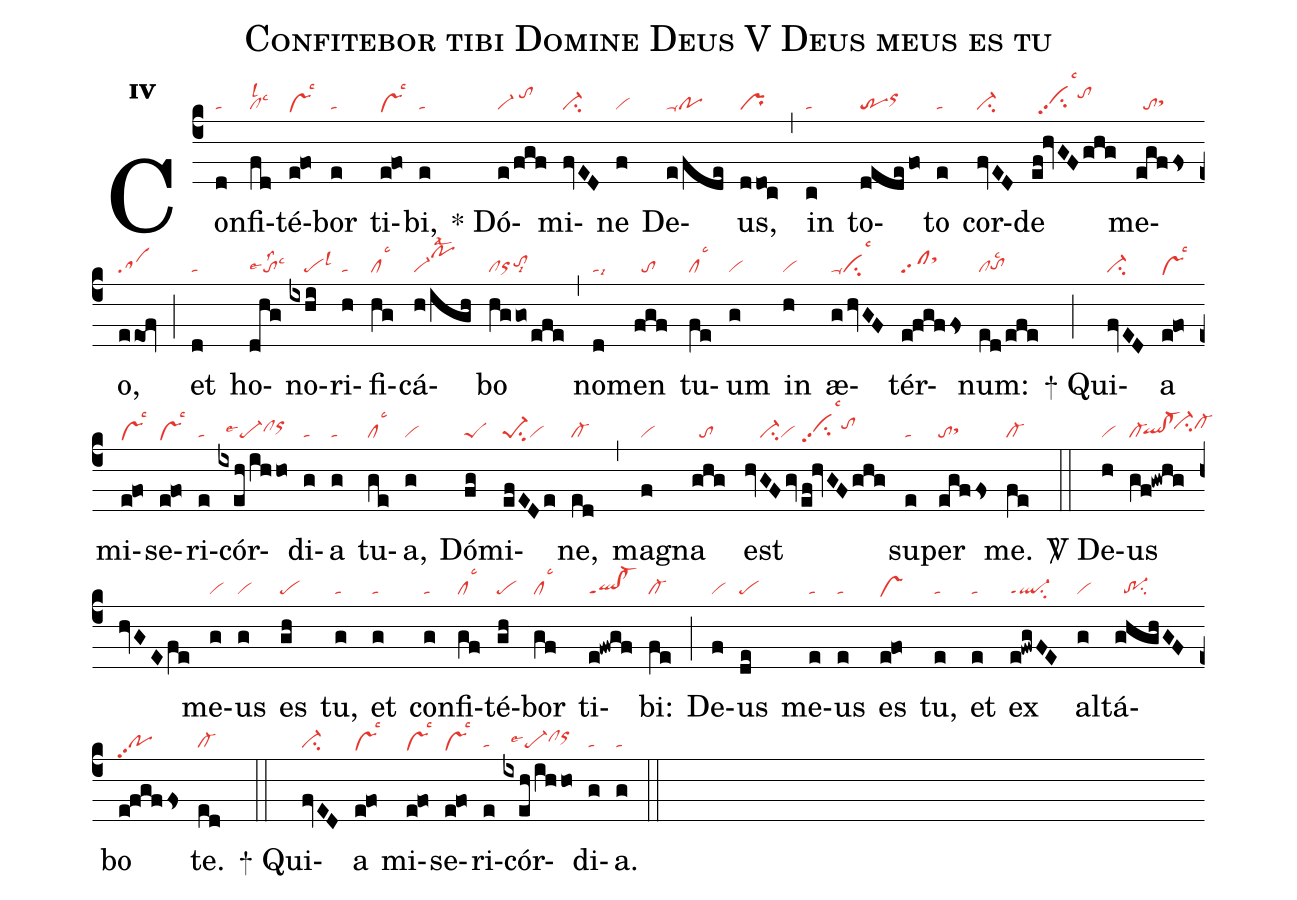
name:Confitebor tibi Domine Deus V Deus meus es tu;
office-part:re;
mode:4;
nabc-lines:1;
%%
initial-style: 1;
name: Confitebor tibi Domine;
mode: 4;
office-part: Responsorium;
annotation: Resp.;
annotation: iv;
nabc-lines:1;
%%
(c4) Con(d|ta)fi(fd|cllsl2lsc3)té(e!fo|vshelsc3)bor(e|ta) ti(e!fo|vshelsc3)bi,(e|ta) <sp>*</sp> Dó(e/fgf|vi-/tohj)mi(fvED|ci-)ne(f|vi) De(e/fde|ta-po)us,(ddoc|pr) (,) in(c|ta) to(dede/fo|trorhi)to(e|ta) cor(fvED|ci-)de(ef@hvGFghg|//cihhpp2lsc3tohj) me(egffs|//tosthh)o,(eeof|sa) (;) et(d|ta) ho(dhg|tolse4lss2lsc3)no(ixhi|////pelsl3)ri(h|ta)fi(hg|cllsc3)cá(h/igh|vi-pohklsal2)bo(hggo/efe|clorhgtohhlsi8) (,) no(d|talsi9)men(fgf|//to) tu(fe|cllsc3)um(g|vi) in(h|vi) æ(g/hvGF|ta-cilsc3)tér(e!fgffs|clpp2sthj)num:(ed/efe|cltohglsc2) (;)
<sp>+</sp> Qui(fvED|ci-)a(e!fo|vshelsc3) mi(e!fo|vshelsc3)se(e!fo|vshelsc3)ri(e|ta)cór(ixeh/ihho|//pe-lse4clhhorhi)di(g|ta)a(g|ta) tu(ge|cllsc3)a,(g|vi) Dó(fg|peS)mi(efEDe|pe-1su2vi)ne,(ed|cl-) (,) ma(f|vi)gna(ghg|//to) est(hvGFgv/ef@hvGFghg|////ci-vi//cihhpp2lsc3tohi) su(e|ta)per(egffs|tosthh) me.(fe|cl-) (::)

<sp>V/</sp> De(h|vi)us(gf!gwhghvGEfe|cl-`qlhg!cl-hg``ci-hicl-hi) me(g|vi)us(g|vi) es(gh|pe) tu,(g|ta) et(g|ta) con(g|ta)fi(gf|cllsc3)té(gh|pe)bor(gf|cllsc3) ti(e!fwgf|ql!cl-ppt1)bi:(fe|cl-) (;) De(f|vi)us(de|pe) me(e|ta)us(e|ta) es(e!fo|vshe) tu,(e|ta) et(e|ta) ex(e!fwgFE|ql-ppt1su2) al(g|vi)tá(ghghGF|//tr-1su2)bo(e!fgffs|popp2) te.(ed|cl-) (::) <sp>+</sp> Qui(fvED|ci-)a(e!fo|vshelsc3) mi(e!fo|vshelsc3)se(e!fo|vshelsc3)ri(e|ta)cór(ixeh/ihho|//pe-lse4clhhorhi)di(g|ta)a.(g|ta) (::)
